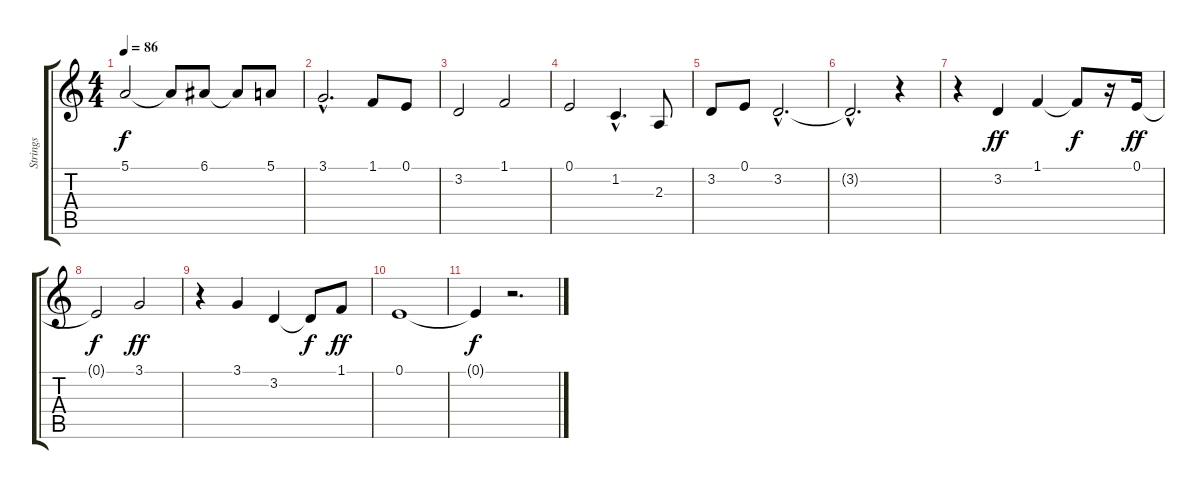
\track ("Strings" "Strings") {instrument stringensemble1}
\staff {score tabs}
\tuning (E4 B3 G3 D3 A2 E2) {hide}
\ts (4 4)
\tempo 86
\clef g2
\ks c
5.1.2{dy f} 5.1{t}.8 6.1.8 6.1{t}.8 5.1.8 |
3.1{hac}.2{d} 1.1.8 0.1.8 |
3.2.2 1.1.2 |
0.1.2 1.2{hac}.4{d} 2.3.8 |
3.2.8 0.1.8 3.2{hac}.2{d} |
3.2{hac t}.2{d} r.4 |
r.4 3.2.4{dy ff} 1.1.4 1.1{t}.8{dy f} r.16 0.1.16{dy ff} |
0.1{t}.2{dy f} 3.1.2{dy ff} |
r.4 3.1.4 3.2.4 3.2{t}.8{dy f} 1.1.8{dy ff} |
0.1.1 |
0.1{t}.4{dy f} r.2{d}
